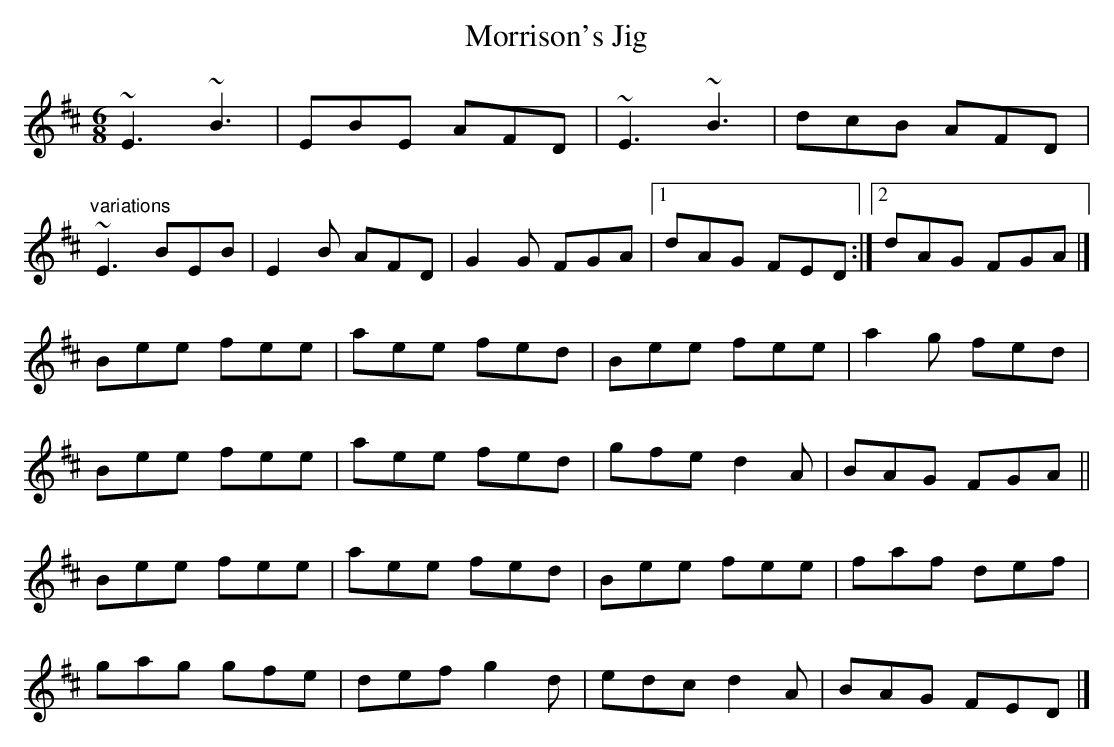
X:1
T:Morrison's Jig
M:6/8
L:1/8
K:EDor
~E3 ~B3|EBE AFD|~E3 ~B3|dcB AFD|!
"variations"~E3 BEB|E2B AFD|G2G FGA|1dAG FED:|2dAG FGA|]!
Bee fee|aee fed|Bee fee|a2g fed|!
Bee fee|aee fed|gfe d2A|BAG FGA||!
Bee fee|aee fed|Bee fee|faf def|!
gag gfe|def g2d|edc d2A|BAG FED|]!
